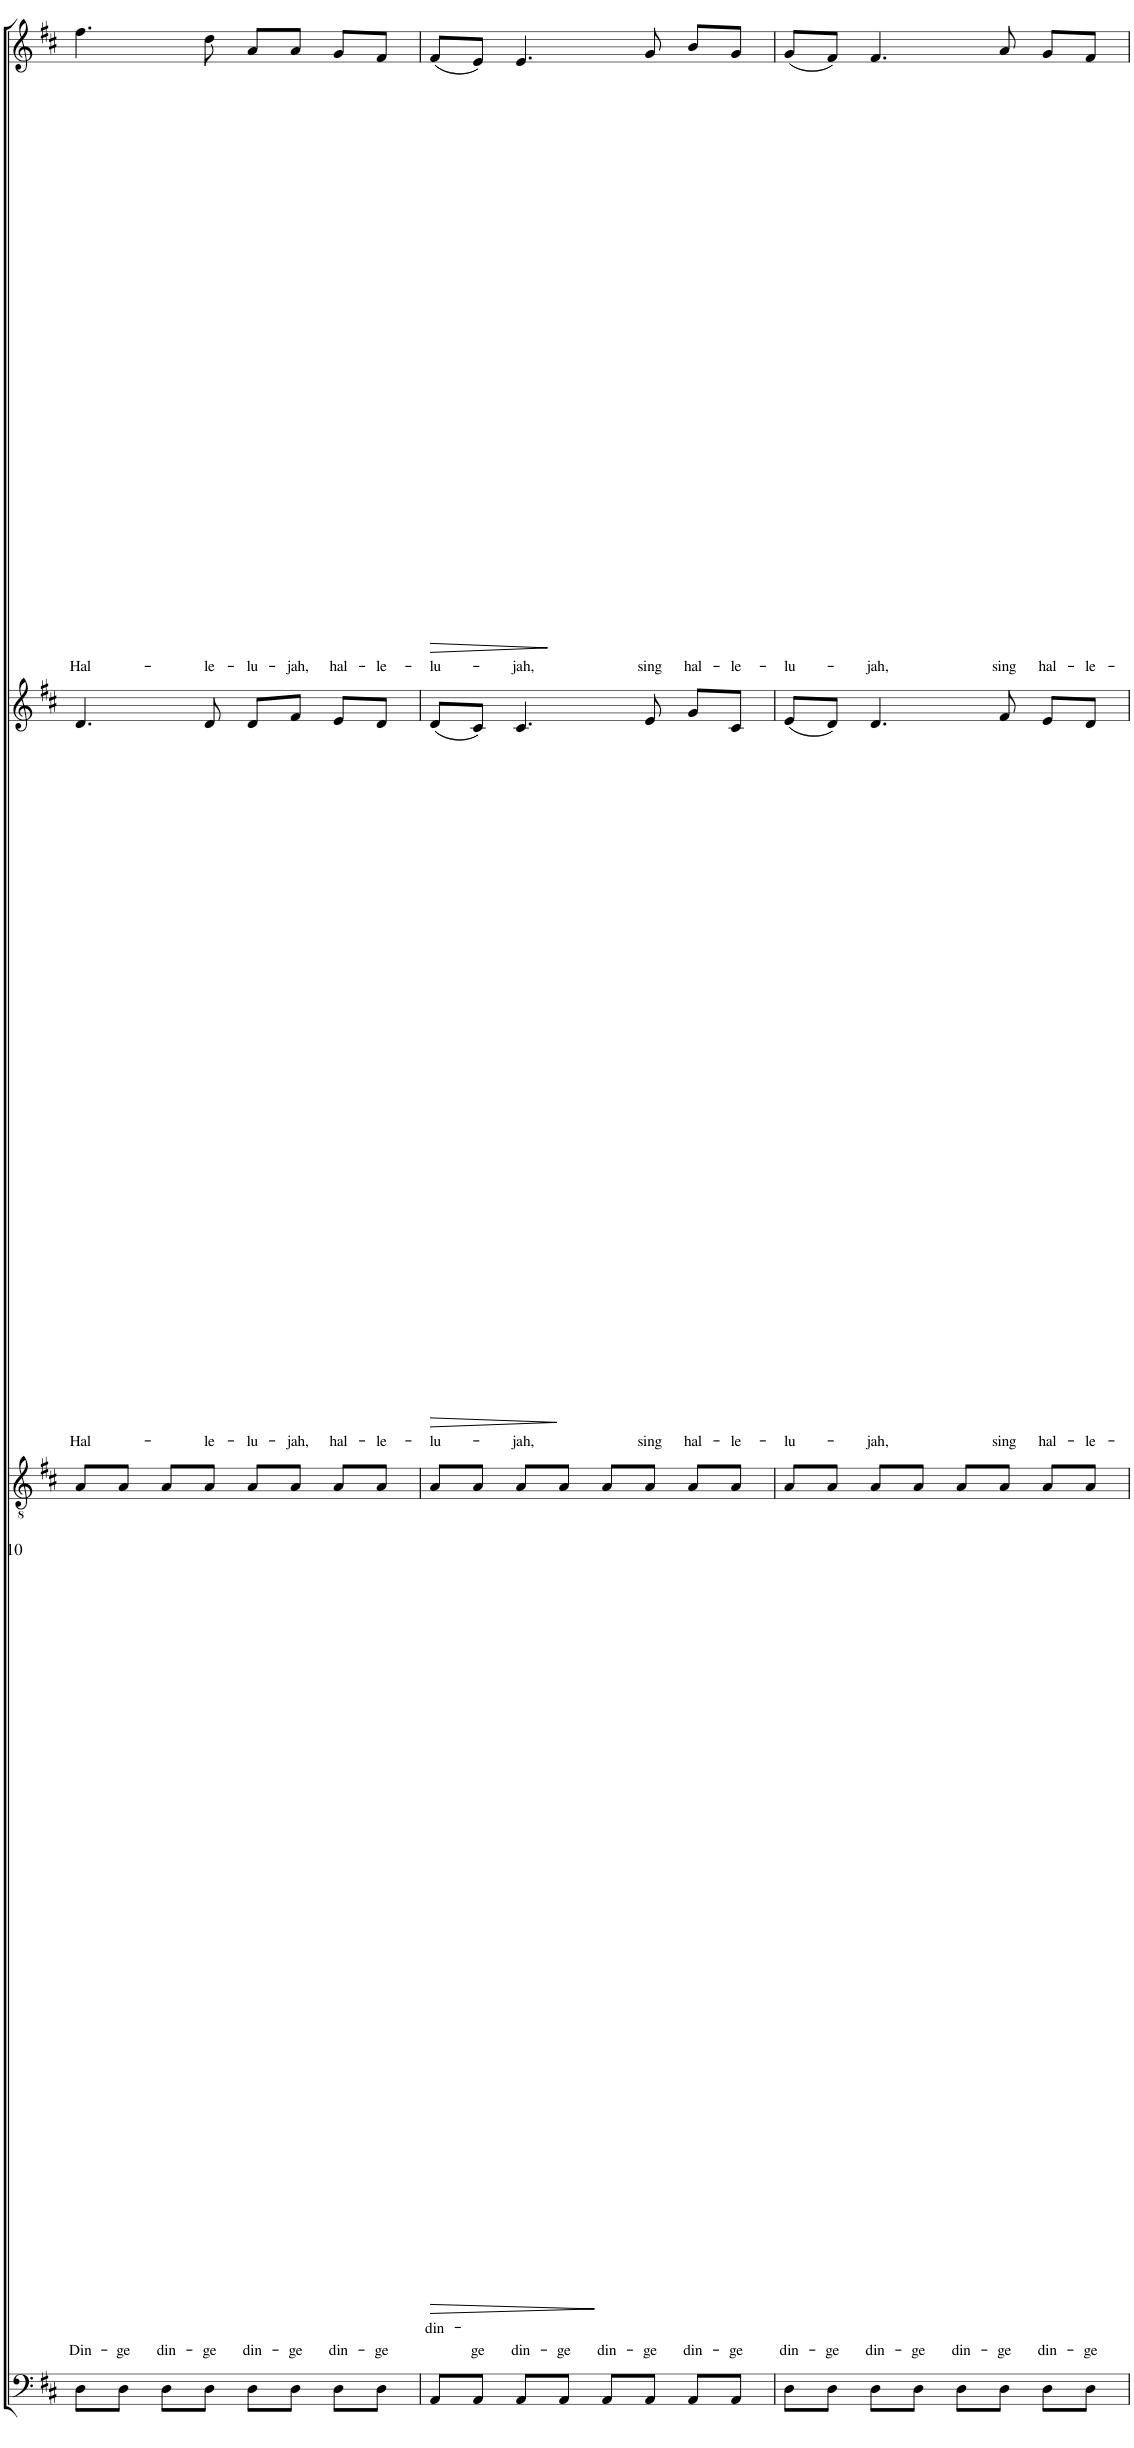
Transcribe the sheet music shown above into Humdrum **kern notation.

**kern	**text	**dynam	**kern	**text	**dynam	**kern	**text	**dynam	**kern	**text	**dynam
*part4	*part4	*part4	*part3	*part3	*part3	*part2	*part2	*part2	*part1	*part1	*part1
*staff4	*staff4	*staff4	*staff3	*staff3	*staff3	*staff2	*staff2	*staff2	*staff1	*staff1	*staff1
*I"B	*	*	*I"T	*	*	*I"A	*	*	*I"S	*	*
!!LO:PB:g=z
*clefF4	*	*	*clefGv2	*	*	*clefG2	*	*	*clefG2	*	*
*	*	*	*Trd1c2	*	*	*	*	*	*	*	*
*k[f#c#]	*	*	*k[f#c#]	*	*	*k[f#c#]	*	*	*k[f#c#]	*	*
*M4/4	*	*	*M4/4	*	*	*M4/4	*	*	*M4/4	*	*
*met(c)	*	*	*met(c)	*	*	*met(c)	*	*	*met(c)	*	*
=37	=37	=37	=37	=37	=37	=37	=37	=37	=37	=37	=37
!	!LO:LY:b	!	!	!LO:LY:b	!	!	!LO:LY:b	!	!	!LO:LY:b	!
8D\L	Din-	.	8A/L	Din-	.	4.d/	Hal-	.	4.ff#\	Hal-	.
!	!LO:LY:b	!	!	!LO:LY:b	!	!	!	!	!	!	!
8D\J	-ge	.	8A/J	-ge	.	.	.	.	.	.	.
!	!LO:LY:b	!	!	!LO:LY:b	!	!	!	!	!	!	!
8D\L	din-	.	8A/L	din-	.	.	.	.	.	.	.
!	!LO:LY:b	!	!	!LO:LY:b	!	!	!LO:LY:b	!	!	!LO:LY:b	!
8D\J	-ge	.	8A/J	-ge	.	8d/	-le-	.	8dd\	-le-	.
!	!LO:LY:b	!	!	!LO:LY:b	!	!	!LO:LY:b	!	!	!LO:LY:b	!
8D\L	din-	.	8A/L	din-	.	8d/L	-lu-	.	8a/L	-lu-	.
!	!LO:LY:b	!	!	!LO:LY:b	!	!	!LO:LY:b	!	!	!LO:LY:b	!
8D\J	-ge	.	8A/J	-ge	.	8f#/J	-jah,	.	8a/J	-jah,	.
!	!LO:LY:b	!	!	!LO:LY:b	!	!	!LO:LY:b	!	!	!LO:LY:b	!
8D\L	din-	.	8A/L	din-	.	8e/L	hal-	.	8g/L	hal-	.
!	!LO:LY:b	!	!	!LO:LY:b	!	!	!LO:LY:b	!	!	!LO:LY:b	!
8D\J	-ge	.	8A/J	-ge	.	8d/J	-le-	.	8f#/J	-le-	.
=38	=38	=38	=38	=38	=38	=38	=38	=38	=38	=38	=38
!	!LO:LY:b	!LO:HP:b	!	!LO:LY:b	!LO:HP:b	!	!LO:LY:b	!LO:HP:b	!	!LO:LY:b	!LO:HP:b
8AA/L	din-	>	8A/L	din-	>	(8d/L	-lu-	>	(8f#/L	-lu-	>
!	!LO:LY:b	!	!	!LO:LY:b	!	!	!	!	!	!	!
8AA/J	-ge	.	8A/J	-ge	.	8c#/J)	.	.	8e/J)	.	.
!	!LO:LY:b	!	!	!LO:LY:b	!	!	!LO:LY:b	!	!	!LO:LY:b	!
8AA/L	din-	.	8A/L	din-	.	4.c#/	-jah,	]	4.e/	-jah,	]
!	!LO:LY:b	!	!	!LO:LY:b	!	!	!	!	!	!	!
8AA/J	-ge	.	8A/J	-ge	.	.	.	.	.	.	.
!	!LO:LY:b	!	!	!LO:LY:b	!	!	!	!	!	!	!
8AA/L	din-	]	8A/L	din-	]	.	.	.	.	.	.
!	!LO:LY:b	!	!	!LO:LY:b	!	!	!LO:LY:b	!	!	!LO:LY:b	!
8AA/J	-ge	.	8A/J	-ge	.	8e/	sing	.	8g/	sing	.
!	!LO:LY:b	!	!	!LO:LY:b	!	!	!LO:LY:b	!	!	!LO:LY:b	!
8AA/L	din-	.	8A/L	din-	.	8g/L	hal-	.	8b/L	hal-	.
!	!LO:LY:b	!	!	!LO:LY:b	!	!	!LO:LY:b	!	!	!LO:LY:b	!
8AA/J	-ge	.	8A/J	-ge	.	8c#/J	-le-	.	8g/J	-le-	.
=39	=39	=39	=39	=39	=39	=39	=39	=39	=39	=39	=39
!	!LO:LY:b	!	!	!LO:LY:b	!	!	!LO:LY:b	!	!	!LO:LY:b	!
8D\L	din-	.	8A/L	din-	.	(8e/L	-lu-	.	(8g/L	-lu-	.
!	!LO:LY:b	!	!	!LO:LY:b	!	!	!	!	!	!	!
8D\J	-ge	.	8A/J	-ge	.	8d/J)	.	.	8f#/J)	.	.
!	!LO:LY:b	!	!	!LO:LY:b	!	!	!LO:LY:b	!	!	!LO:LY:b	!
8D\L	din-	.	8A/L	din-	.	4.d/	-jah,	.	4.f#/	-jah,	.
!	!LO:LY:b	!	!	!LO:LY:b	!	!	!	!	!	!	!
8D\J	-ge	.	8A/J	-ge	.	.	.	.	.	.	.
!	!LO:LY:b	!	!	!LO:LY:b	!	!	!	!	!	!	!
8D\L	din-	.	8A/L	din-	.	.	.	.	.	.	.
!	!LO:LY:b	!	!	!LO:LY:b	!	!	!LO:LY:b	!	!	!LO:LY:b	!
8D\J	-ge	.	8A/J	-ge	.	8f#/	sing	.	8a/	sing	.
!	!LO:LY:b	!	!	!LO:LY:b	!	!	!LO:LY:b	!	!	!LO:LY:b	!
8D\L	din-	.	8A/L	din-	.	8e/L	hal-	.	8g/L	hal-	.
!	!LO:LY:b	!	!	!LO:LY:b	!	!	!LO:LY:b	!	!	!LO:LY:b	!
8D\J	-ge	.	8A/J	-ge	.	8d/J	-le-	.	8f#/J	-le-	.
=	=	=	=	=	=	=	=	=	=	=	=
*-	*-	*-	*-	*-	*-	*-	*-	*-	*-	*-	*-
